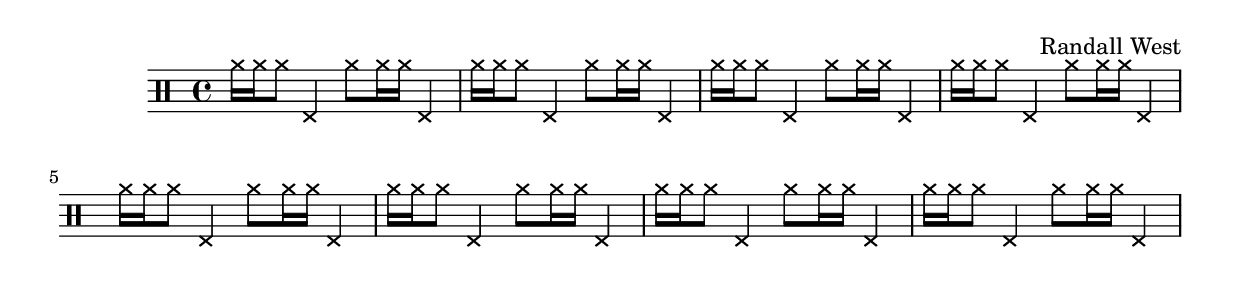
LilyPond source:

\version "2.19.82"
\language "english"

\header {
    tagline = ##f
    composer = \markup { "Randall West" }
}

\layout {}

\paper {}

\score {
    \new Staff
    \with
    {
        \consists Horizontal_bracket_engraver
    }
    {
        {
            \clef "percussion"
            \tweak style #'cross
            a'16
            [
            \tweak style #'cross
            a'16
            \tweak style #'cross
            a'8
            ]
            \tweak style #'cross
            e4
            \tweak style #'cross
            a'8
            [
            \tweak style #'cross
            a'16
            \tweak style #'cross
            a'16
            ]
            \tweak style #'cross
            e4
            \tweak style #'cross
            a'16
            [
            \tweak style #'cross
            a'16
            \tweak style #'cross
            a'8
            ]
            \tweak style #'cross
            e4
            \tweak style #'cross
            a'8
            [
            \tweak style #'cross
            a'16
            \tweak style #'cross
            a'16
            ]
            \tweak style #'cross
            e4
            \tweak style #'cross
            a'16
            [
            \tweak style #'cross
            a'16
            \tweak style #'cross
            a'8
            ]
            \tweak style #'cross
            e4
            \tweak style #'cross
            a'8
            [
            \tweak style #'cross
            a'16
            \tweak style #'cross
            a'16
            ]
            \tweak style #'cross
            e4
            \tweak style #'cross
            a'16
            [
            \tweak style #'cross
            a'16
            \tweak style #'cross
            a'8
            ]
            \tweak style #'cross
            e4
            \tweak style #'cross
            a'8
            [
            \tweak style #'cross
            a'16
            \tweak style #'cross
            a'16
            ]
            \tweak style #'cross
            e4
            \tweak style #'cross
            a'16
            [
            \tweak style #'cross
            a'16
            \tweak style #'cross
            a'8
            ]
            \tweak style #'cross
            e4
            \tweak style #'cross
            a'8
            [
            \tweak style #'cross
            a'16
            \tweak style #'cross
            a'16
            ]
            \tweak style #'cross
            e4
            \tweak style #'cross
            a'16
            [
            \tweak style #'cross
            a'16
            \tweak style #'cross
            a'8
            ]
            \tweak style #'cross
            e4
            \tweak style #'cross
            a'8
            [
            \tweak style #'cross
            a'16
            \tweak style #'cross
            a'16
            ]
            \tweak style #'cross
            e4
            \tweak style #'cross
            a'16
            [
            \tweak style #'cross
            a'16
            \tweak style #'cross
            a'8
            ]
            \tweak style #'cross
            e4
            \tweak style #'cross
            a'8
            [
            \tweak style #'cross
            a'16
            \tweak style #'cross
            a'16
            ]
            \tweak style #'cross
            e4
            \tweak style #'cross
            a'16
            [
            \tweak style #'cross
            a'16
            \tweak style #'cross
            a'8
            ]
            \tweak style #'cross
            e4
            \tweak style #'cross
            a'8
            [
            \tweak style #'cross
            a'16
            \tweak style #'cross
            a'16
            ]
            \tweak style #'cross
            e4
        }
    }
    
                \midi {
                    \context {
                        \Score
                        midiChannelMapping = #'instrument
                    }
                    \tempo 4 = 60
                }
                \layout { }                 
                
}